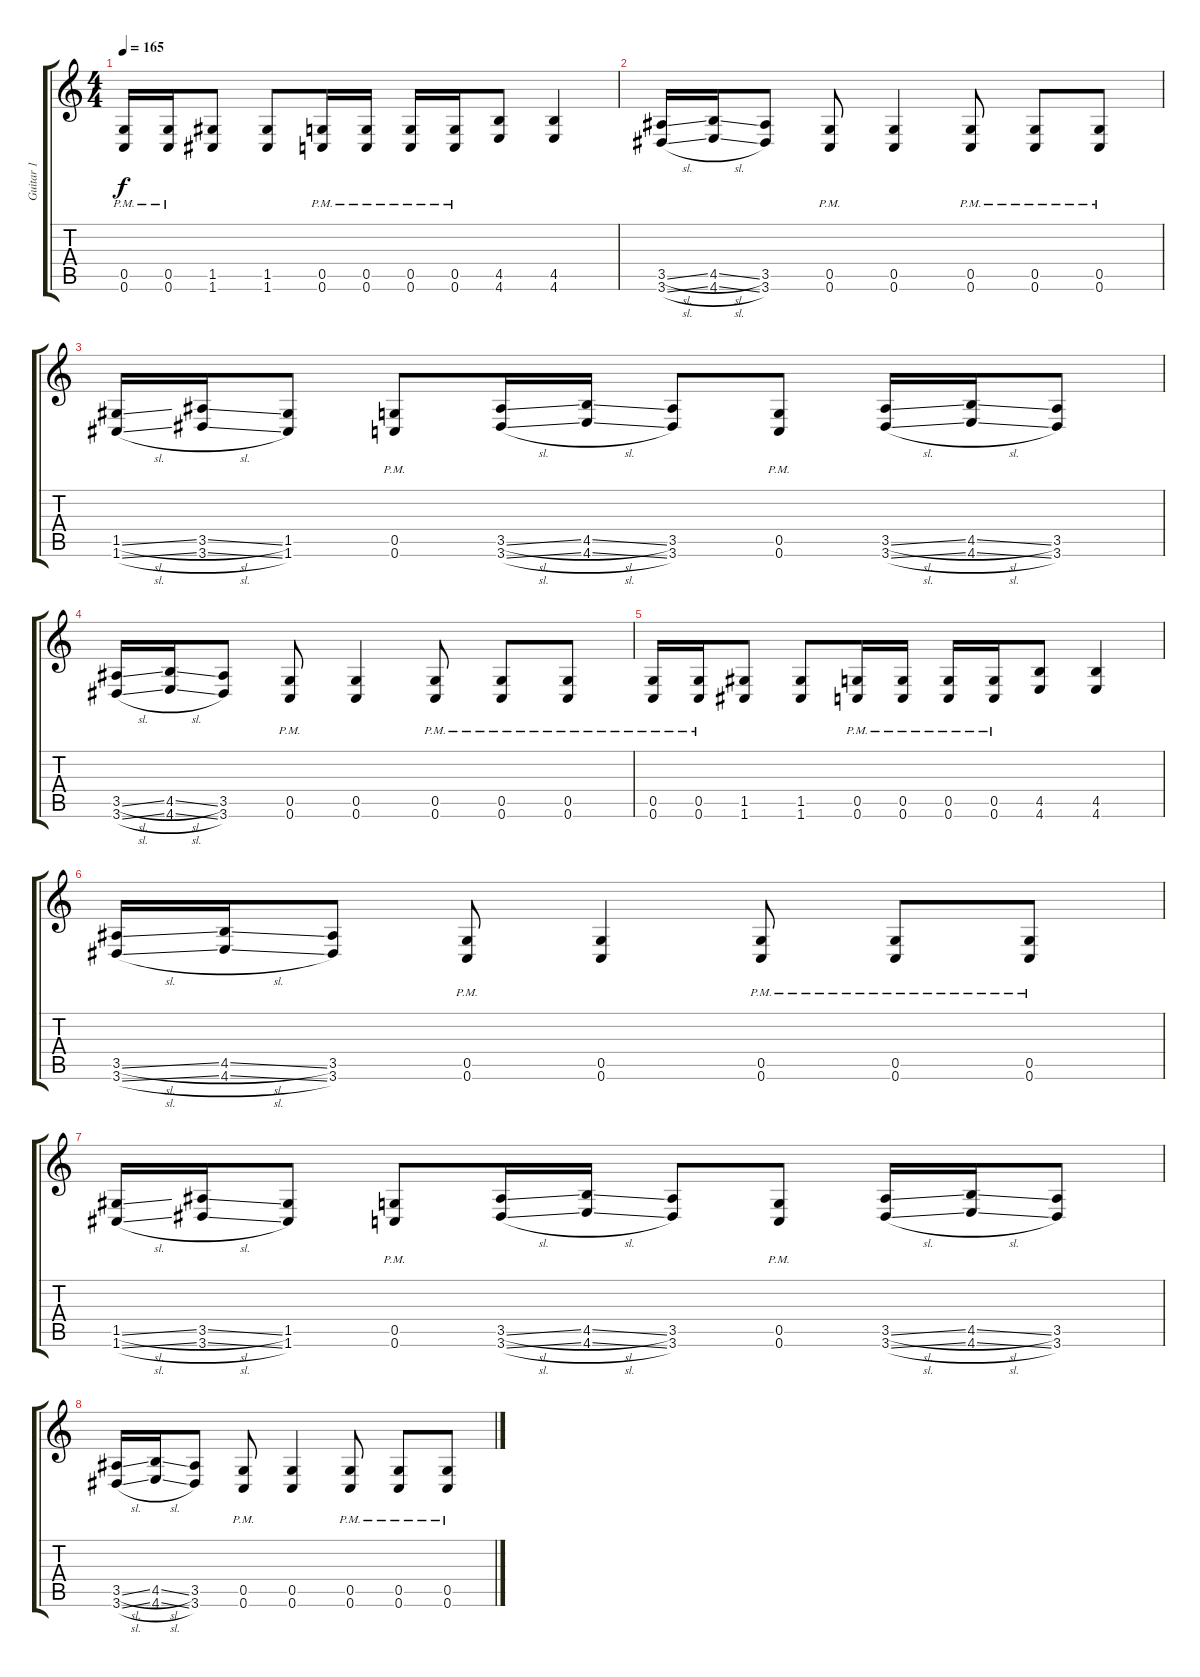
\track ("Guitar 1" "Guitar 1") {instrument overdrivenguitar}
\staff {score tabs}
\tuning (D4 A3 F3 C3 G2 C2) {hide}
\ts (4 4)
\tempo 165
\clef g2
\ks c
(0.5{pm} 0.6{pm}).16{dy f} (0.5{pm} 0.6{pm}).16 (1.5 1.6).8 (1.5 1.6).8 (0.5{pm} 0.6{pm}).16 (0.5{pm} 0.6{pm}).16 (0.5{pm} 0.6{pm}).16 (0.5{pm} 0.6{pm}).16 (4.5 4.6).8 (4.5 4.6).4 |
(3.5{sl} 3.6{sl}).16 (4.5{sl} 4.6{sl}).16 (3.5 3.6).8 (0.5{pm} 0.6{pm}).8 (0.5 0.6).4 (0.5{pm} 0.6{pm}).8 (0.5{pm} 0.6{pm}).8 (0.5{pm} 0.6{pm}).8 |
(1.5{sl} 1.6{sl}).16 (3.5{sl} 3.6{sl}).16 (1.5 1.6).8 (0.5{pm} 0.6{pm}).8 (3.5{sl} 3.6{sl}).16 (4.5{sl} 4.6{sl}).16 (3.5 3.6).8 (0.5{pm} 0.6{pm}).8 (3.5{sl} 3.6{sl}).16 (4.5{sl} 4.6{sl}).16 (3.5 3.6).8 |
(3.5{sl} 3.6{sl}).16 (4.5{sl} 4.6{sl}).16 (3.5 3.6).8 (0.5{pm} 0.6{pm}).8 (0.5 0.6).4 (0.5{pm} 0.6{pm}).8 (0.5{pm} 0.6{pm}).8 (0.5{pm} 0.6{pm}).8 |
(0.5{pm} 0.6{pm}).16 (0.5{pm} 0.6{pm}).16 (1.5 1.6).8 (1.5 1.6).8 (0.5{pm} 0.6{pm}).16 (0.5{pm} 0.6{pm}).16 (0.5{pm} 0.6{pm}).16 (0.5{pm} 0.6{pm}).16 (4.5 4.6).8 (4.5 4.6).4 |
(3.5{sl} 3.6{sl}).16 (4.5{sl} 4.6{sl}).16 (3.5 3.6).8 (0.5{pm} 0.6{pm}).8 (0.5 0.6).4 (0.5{pm} 0.6{pm}).8 (0.5{pm} 0.6{pm}).8 (0.5{pm} 0.6{pm}).8 |
(1.5{sl} 1.6{sl}).16 (3.5{sl} 3.6{sl}).16 (1.5 1.6).8 (0.5{pm} 0.6{pm}).8 (3.5{sl} 3.6{sl}).16 (4.5{sl} 4.6{sl}).16 (3.5 3.6).8 (0.5{pm} 0.6{pm}).8 (3.5{sl} 3.6{sl}).16 (4.5{sl} 4.6{sl}).16 (3.5 3.6).8 |
(3.5{sl} 3.6{sl}).16 (4.5{sl} 4.6{sl}).16 (3.5 3.6).8 (0.5{pm} 0.6{pm}).8 (0.5 0.6).4 (0.5{pm} 0.6{pm}).8 (0.5{pm} 0.6{pm}).8 (0.5{pm} 0.6{pm}).8
